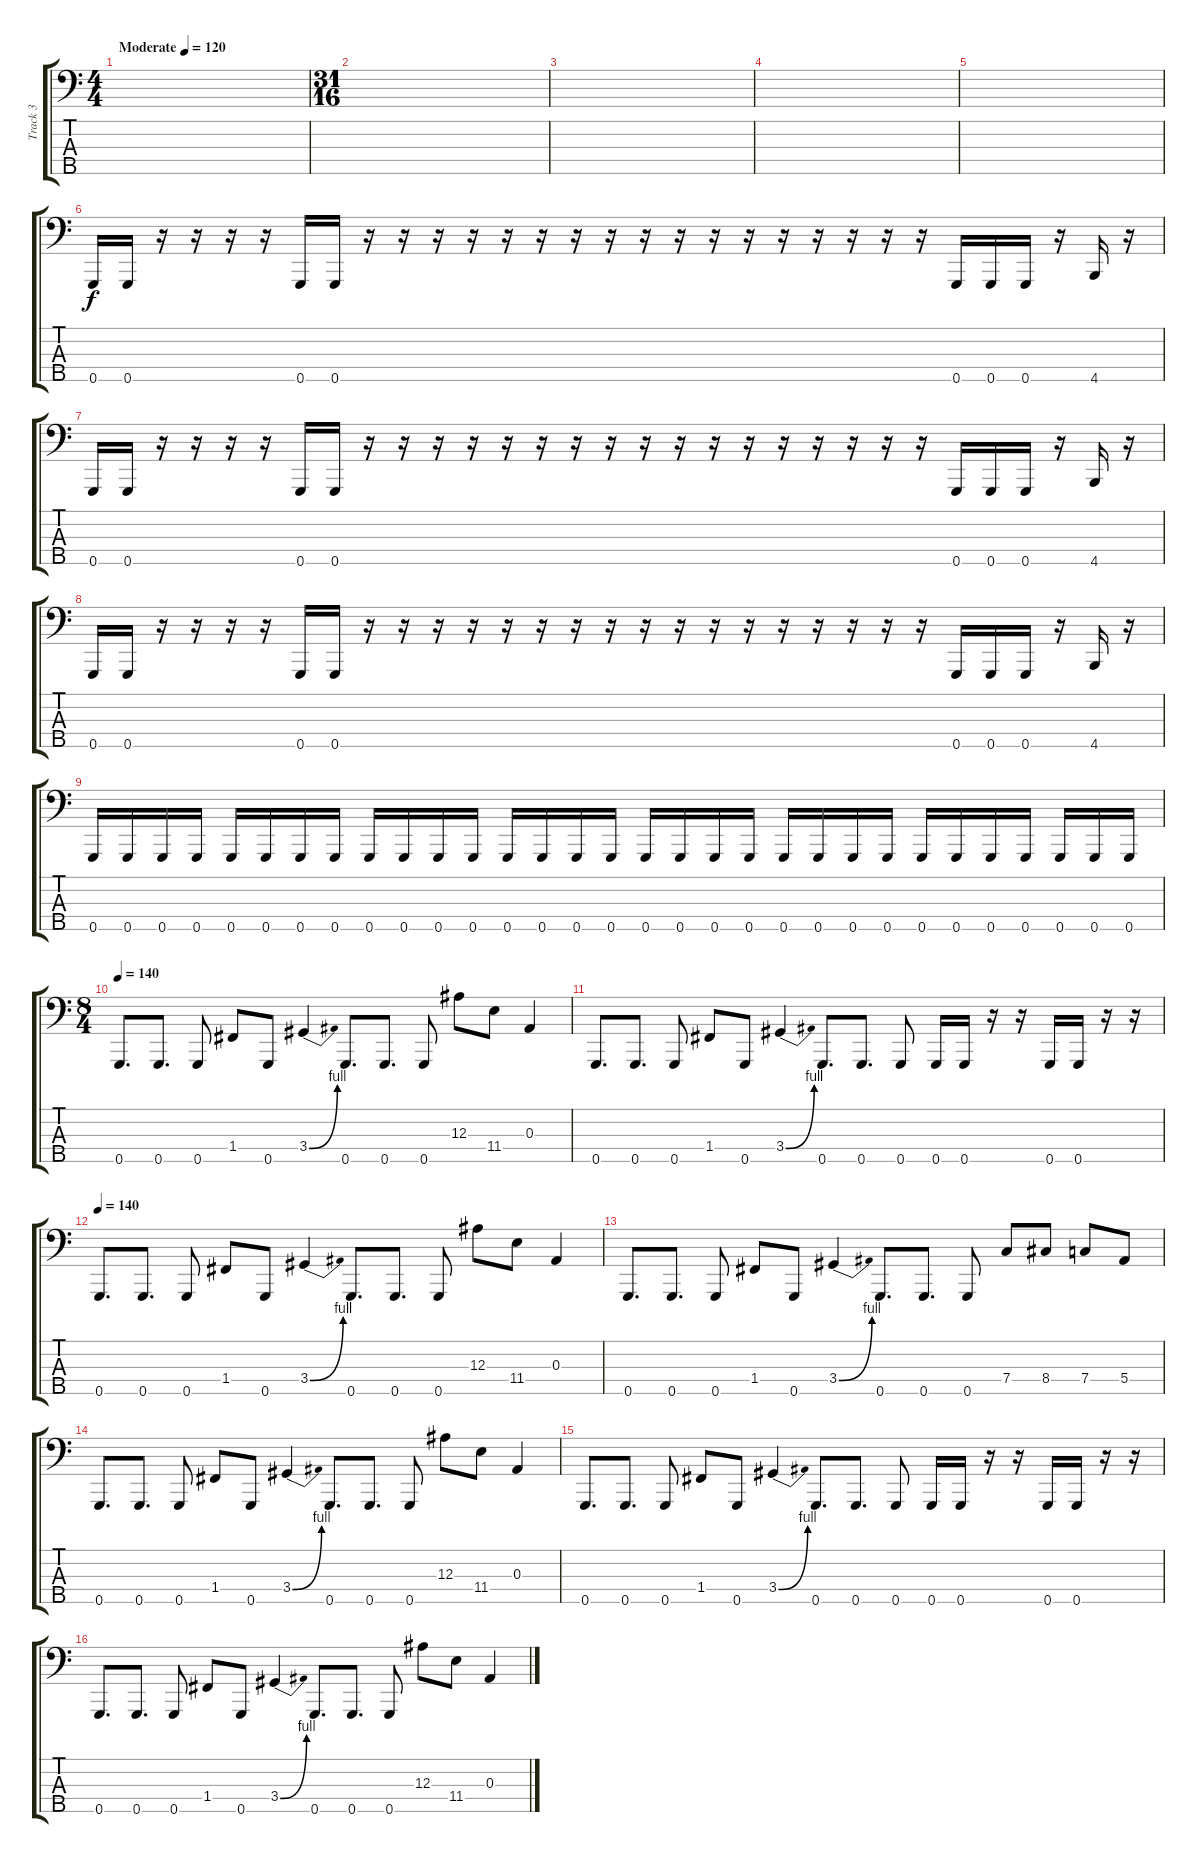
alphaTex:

\track ("Track 3" "Track 3") {solo instrument electricbasspick}
\staff {score tabs}
\tuning (G2 Eb2 Bb1 F1 G0) {hide}
\ts (4 4)
\tempo (120 "Moderate")
\clef f4
\ks c
|
\ts (31 16)
|
|
|
|
0.5.16 0.5.16 r.16 r.16 r.16 r.16 0.5.16 0.5.16 r.16 r.16 r.16 r.16 r.16 r.16 r.16 r.16 r.16 r.16 r.16 r.16 r.16 r.16 r.16 r.16 r.16 0.5.16 0.5.16 0.5.16 r.16 4.5.16 r.16 |
0.5.16 0.5.16 r.16 r.16 r.16 r.16 0.5.16 0.5.16 r.16 r.16 r.16 r.16 r.16 r.16 r.16 r.16 r.16 r.16 r.16 r.16 r.16 r.16 r.16 r.16 r.16 0.5.16 0.5.16 0.5.16 r.16 4.5.16 r.16 |
0.5.16 0.5.16 r.16 r.16 r.16 r.16 0.5.16 0.5.16 r.16 r.16 r.16 r.16 r.16 r.16 r.16 r.16 r.16 r.16 r.16 r.16 r.16 r.16 r.16 r.16 r.16 0.5.16 0.5.16 0.5.16 r.16 4.5.16 r.16 |
0.5.16 0.5.16 0.5.16 0.5.16 0.5.16 0.5.16 0.5.16 0.5.16 0.5.16 0.5.16 0.5.16 0.5.16 0.5.16 0.5.16 0.5.16 0.5.16 0.5.16 0.5.16 0.5.16 0.5.16 0.5.16 0.5.16 0.5.16 0.5.16 0.5.16 0.5.16 0.5.16 0.5.16 0.5.16 0.5.16 0.5.16 |
\ts (8 4)
\tempo 140
0.5.8{d} 0.5.8{d} 0.5.8 1.4.8 0.5.8 3.4{be (bend 0 0 60 4)}.4 0.5.8{d} 0.5.8{d} 0.5.8 12.3.8 11.4.8 0.3.4 |
0.5.8{d} 0.5.8{d} 0.5.8 1.4.8 0.5.8 3.4{be (bend 0 0 60 4)}.4 0.5.8{d} 0.5.8{d} 0.5.8 0.5.16 0.5.16 r.16 r.16 0.5.16 0.5.16 r.16 r.16 |
\tempo 140
0.5.8{d} 0.5.8{d} 0.5.8 1.4.8 0.5.8 3.4{be (bend 0 0 60 4)}.4 0.5.8{d} 0.5.8{d} 0.5.8 12.3.8 11.4.8 0.3.4 |
0.5.8{d} 0.5.8{d} 0.5.8 1.4.8 0.5.8 3.4{be (bend 0 0 60 4)}.4 0.5.8{d} 0.5.8{d} 0.5.8 7.4.8 8.4.8 7.4.8 5.4.8 |
0.5.8{d} 0.5.8{d} 0.5.8 1.4.8 0.5.8 3.4{be (bend 0 0 60 4)}.4 0.5.8{d} 0.5.8{d} 0.5.8 12.3.8 11.4.8 0.3.4 |
0.5.8{d} 0.5.8{d} 0.5.8 1.4.8 0.5.8 3.4{be (bend 0 0 60 4)}.4 0.5.8{d} 0.5.8{d} 0.5.8 0.5.16 0.5.16 r.16 r.16 0.5.16 0.5.16 r.16 r.16 |
0.5.8{d} 0.5.8{d} 0.5.8 1.4.8 0.5.8 3.4{be (bend 0 0 60 4)}.4 0.5.8{d} 0.5.8{d} 0.5.8 12.3.8 11.4.8 0.3.4
